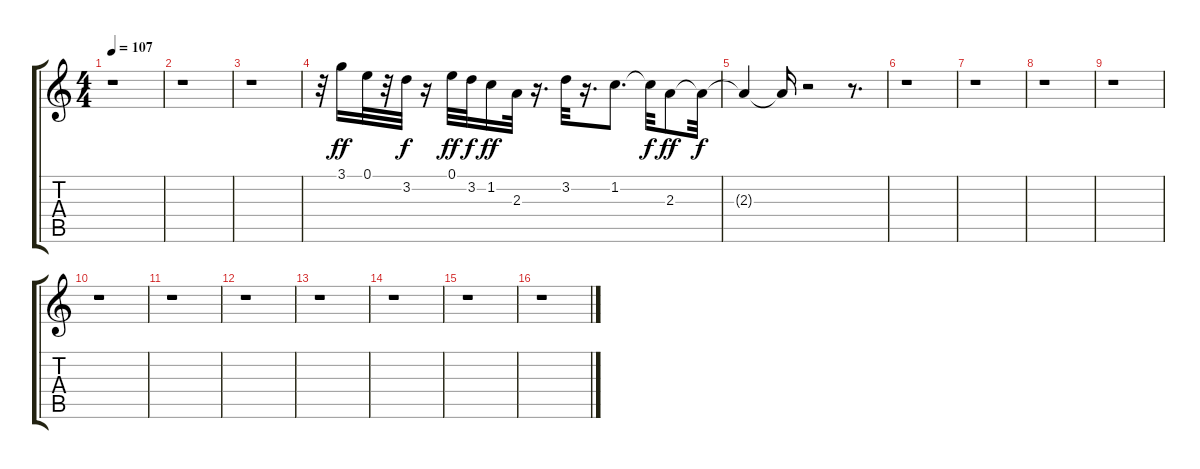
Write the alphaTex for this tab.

\track "" {instrument electricguitarmuted}
\staff {score tabs}
\tuning (E4 B3 G3 D3 A2 E2) {hide}
\ts (4 4)
\tempo 107
\clef g2
\ks c
r.1{dy ff} |
r.1 |
r.1 |
r.32 3.1.16 0.1.32 r.32 3.2.32{dy f} r.16 0.1.32{dy ff} 3.2.32{dy f} 1.2.16{dy ff} 2.3.32 r.16{d} 3.2.32 r.16{d} 1.2.8{d} 1.2{t}.32{dy f} 2.3.8{dy ff} 2.3{t}.32{dy f} |
2.3{t}.4 2.3{t}.16 r.2 r.8{d} |
r.1 |
r.1 |
r.1 |
r.1 |
r.1 |
r.1 |
r.1 |
r.1 |
r.1 |
r.1 |
r.1
